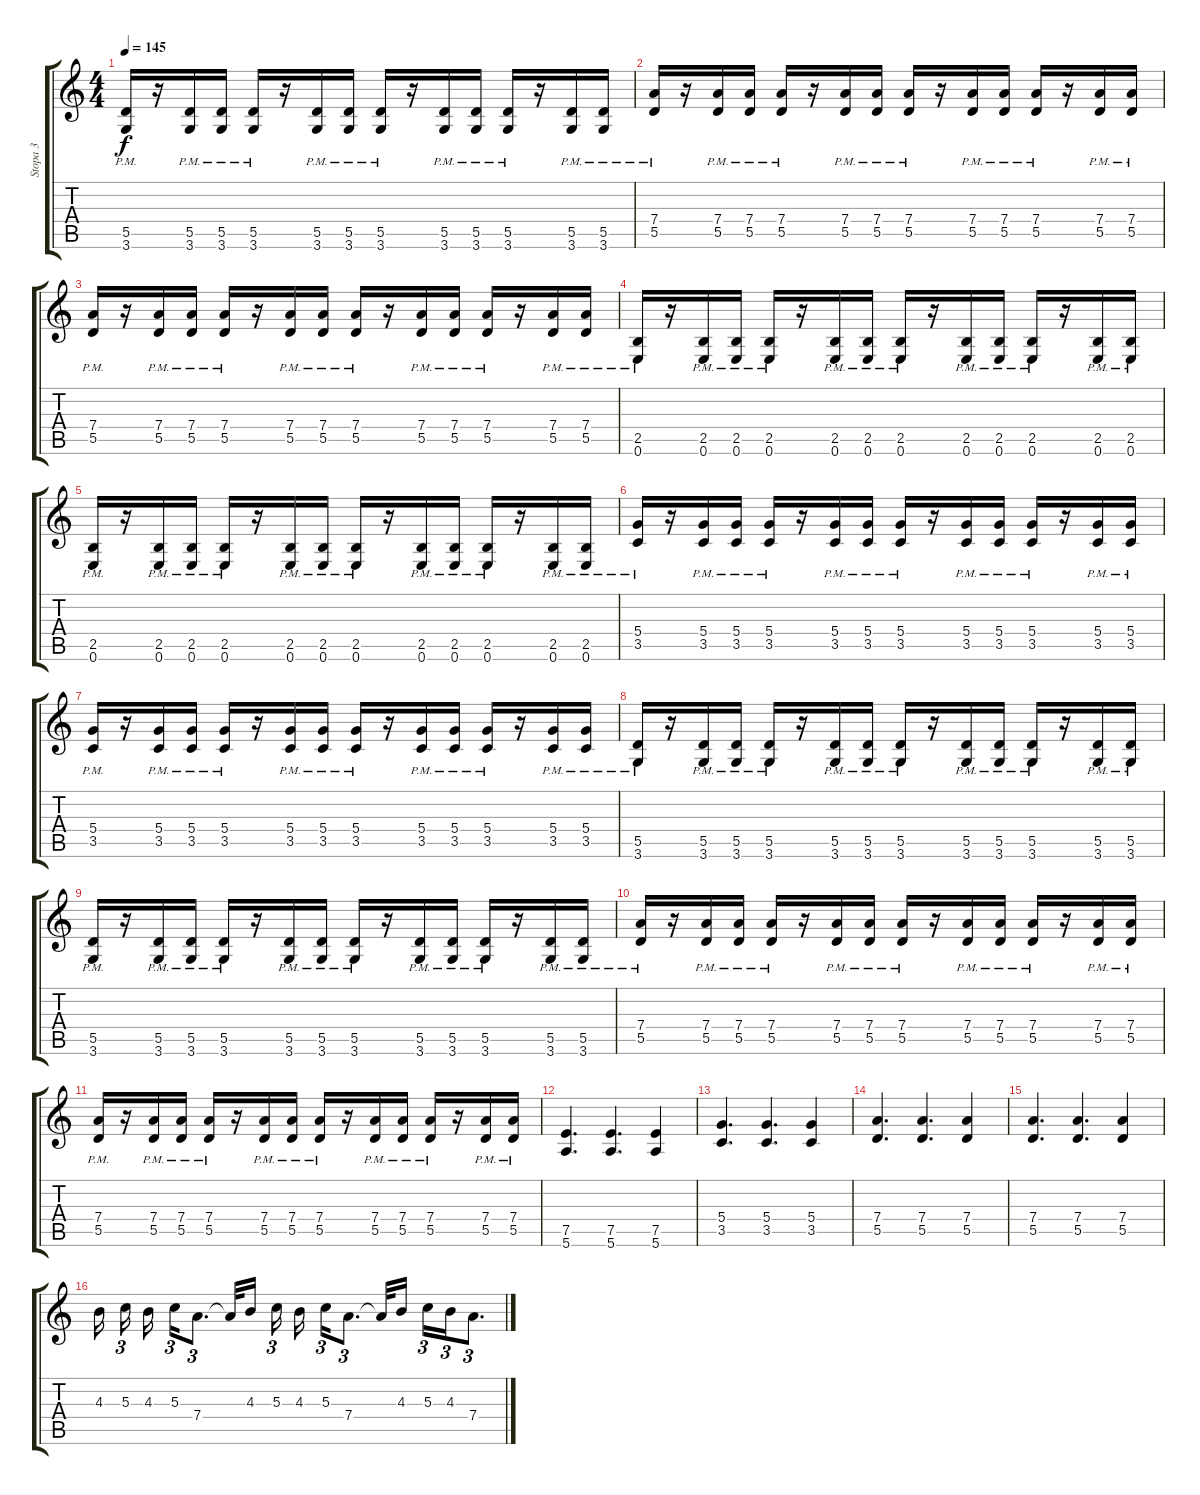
\track ("Stopa 3" "Stopa 3") {instrument distortionguitar}
\staff {score tabs}
\tuning (E4 B3 G3 D3 A2 E2) {hide}
\ts (4 4)
\tempo 145
\clef g2
\ks c
(5.5{pm} 3.6{pm}).16{dy f} r.16 (5.5{pm} 3.6{pm}).16 (5.5{pm} 3.6{pm}).16 (5.5{pm} 3.6{pm}).16 r.16 (5.5{pm} 3.6{pm}).16 (5.5{pm} 3.6{pm}).16 (5.5{pm} 3.6{pm}).16 r.16 (5.5{pm} 3.6{pm}).16 (5.5{pm} 3.6{pm}).16 (5.5{pm} 3.6{pm}).16 r.16 (5.5{pm} 3.6{pm}).16 (5.5{pm} 3.6{pm}).16 |
(7.4{pm} 5.5{pm}).16 r.16 (7.4{pm} 5.5{pm}).16 (7.4{pm} 5.5{pm}).16 (7.4{pm} 5.5{pm}).16 r.16 (7.4{pm} 5.5{pm}).16 (7.4{pm} 5.5{pm}).16 (7.4{pm} 5.5{pm}).16 r.16 (7.4{pm} 5.5{pm}).16 (7.4{pm} 5.5{pm}).16 (7.4{pm} 5.5{pm}).16 r.16 (7.4{pm} 5.5{pm}).16 (7.4{pm} 5.5{pm}).16 |
(7.4{pm} 5.5{pm}).16 r.16 (7.4{pm} 5.5{pm}).16 (7.4{pm} 5.5{pm}).16 (7.4{pm} 5.5{pm}).16 r.16 (7.4{pm} 5.5{pm}).16 (7.4{pm} 5.5{pm}).16 (7.4{pm} 5.5{pm}).16 r.16 (7.4{pm} 5.5{pm}).16 (7.4{pm} 5.5{pm}).16 (7.4{pm} 5.5{pm}).16 r.16 (7.4{pm} 5.5{pm}).16 (7.4{pm} 5.5{pm}).16 |
(2.5{pm} 0.6{pm}).16 r.16 (2.5{pm} 0.6{pm}).16 (2.5{pm} 0.6{pm}).16 (2.5{pm} 0.6{pm}).16 r.16 (2.5{pm} 0.6{pm}).16 (2.5{pm} 0.6{pm}).16 (2.5{pm} 0.6{pm}).16 r.16 (2.5{pm} 0.6{pm}).16 (2.5{pm} 0.6{pm}).16 (2.5{pm} 0.6{pm}).16 r.16 (2.5{pm} 0.6{pm}).16 (2.5{pm} 0.6{pm}).16 |
(2.5{pm} 0.6{pm}).16 r.16 (2.5{pm} 0.6{pm}).16 (2.5{pm} 0.6{pm}).16 (2.5{pm} 0.6{pm}).16 r.16 (2.5{pm} 0.6{pm}).16 (2.5{pm} 0.6{pm}).16 (2.5{pm} 0.6{pm}).16 r.16 (2.5{pm} 0.6{pm}).16 (2.5{pm} 0.6{pm}).16 (2.5{pm} 0.6{pm}).16 r.16 (2.5{pm} 0.6{pm}).16 (2.5{pm} 0.6{pm}).16 |
(5.4{pm} 3.5{pm}).16 r.16 (5.4{pm} 3.5{pm}).16 (5.4{pm} 3.5{pm}).16 (5.4{pm} 3.5{pm}).16 r.16 (5.4{pm} 3.5{pm}).16 (5.4{pm} 3.5{pm}).16 (5.4{pm} 3.5{pm}).16 r.16 (5.4{pm} 3.5{pm}).16 (5.4{pm} 3.5{pm}).16 (5.4{pm} 3.5{pm}).16 r.16 (5.4{pm} 3.5{pm}).16 (5.4{pm} 3.5{pm}).16 |
(5.4{pm} 3.5{pm}).16 r.16 (5.4{pm} 3.5{pm}).16 (5.4{pm} 3.5{pm}).16 (5.4{pm} 3.5{pm}).16 r.16 (5.4{pm} 3.5{pm}).16 (5.4{pm} 3.5{pm}).16 (5.4{pm} 3.5{pm}).16 r.16 (5.4{pm} 3.5{pm}).16 (5.4{pm} 3.5{pm}).16 (5.4{pm} 3.5{pm}).16 r.16 (5.4{pm} 3.5{pm}).16 (5.4{pm} 3.5{pm}).16 |
(5.5{pm} 3.6{pm}).16 r.16 (5.5{pm} 3.6{pm}).16 (5.5{pm} 3.6{pm}).16 (5.5{pm} 3.6{pm}).16 r.16 (5.5{pm} 3.6{pm}).16 (5.5{pm} 3.6{pm}).16 (5.5{pm} 3.6{pm}).16 r.16 (5.5{pm} 3.6{pm}).16 (5.5{pm} 3.6{pm}).16 (5.5{pm} 3.6{pm}).16 r.16 (5.5{pm} 3.6{pm}).16 (5.5{pm} 3.6{pm}).16 |
(5.5{pm} 3.6{pm}).16 r.16 (5.5{pm} 3.6{pm}).16 (5.5{pm} 3.6{pm}).16 (5.5{pm} 3.6{pm}).16 r.16 (5.5{pm} 3.6{pm}).16 (5.5{pm} 3.6{pm}).16 (5.5{pm} 3.6{pm}).16 r.16 (5.5{pm} 3.6{pm}).16 (5.5{pm} 3.6{pm}).16 (5.5{pm} 3.6{pm}).16 r.16 (5.5{pm} 3.6{pm}).16 (5.5{pm} 3.6{pm}).16 |
(7.4{pm} 5.5{pm}).16 r.16 (7.4{pm} 5.5{pm}).16 (7.4{pm} 5.5{pm}).16 (7.4{pm} 5.5{pm}).16 r.16 (7.4{pm} 5.5{pm}).16 (7.4{pm} 5.5{pm}).16 (7.4{pm} 5.5{pm}).16 r.16 (7.4{pm} 5.5{pm}).16 (7.4{pm} 5.5{pm}).16 (7.4{pm} 5.5{pm}).16 r.16 (7.4{pm} 5.5{pm}).16 (7.4{pm} 5.5{pm}).16 |
(7.4{pm} 5.5{pm}).16 r.16 (7.4{pm} 5.5{pm}).16 (7.4{pm} 5.5{pm}).16 (7.4{pm} 5.5{pm}).16 r.16 (7.4{pm} 5.5{pm}).16 (7.4{pm} 5.5{pm}).16 (7.4{pm} 5.5{pm}).16 r.16 (7.4{pm} 5.5{pm}).16 (7.4{pm} 5.5{pm}).16 (7.4{pm} 5.5{pm}).16 r.16 (7.4{pm} 5.5{pm}).16 (7.4{pm} 5.5{pm}).16 |
(7.5 5.6).4{d} (7.5 5.6).4{d} (7.5 5.6).4 |
(5.4 3.5).4{d} (5.4 3.5).4{d} (5.4 3.5).4 |
(7.4 5.5).4{d} (7.4 5.5).4{d} (7.4 5.5).4 |
(7.4 5.5).4{d} (7.4 5.5).4{d} (7.4 5.5).4 |
4.3.16{beam splitsecondary} 5.3.16{tu (3 2) beam splitsecondary} 4.3.16{beam splitsecondary} 5.3.16{tu (3 2)} 7.4.8{d tu (3 2)} 7.4{t}.32 4.3.16{beam splitsecondary} 5.3.16{tu (3 2)} 4.3.16 5.3.16{tu (3 2)} 7.4.8{d tu (3 2)} 7.4{t}.32 4.3.16 5.3.16{tu (3 2)} 4.3.16{tu (3 2)} 7.4.8{d tu (3 2)}
